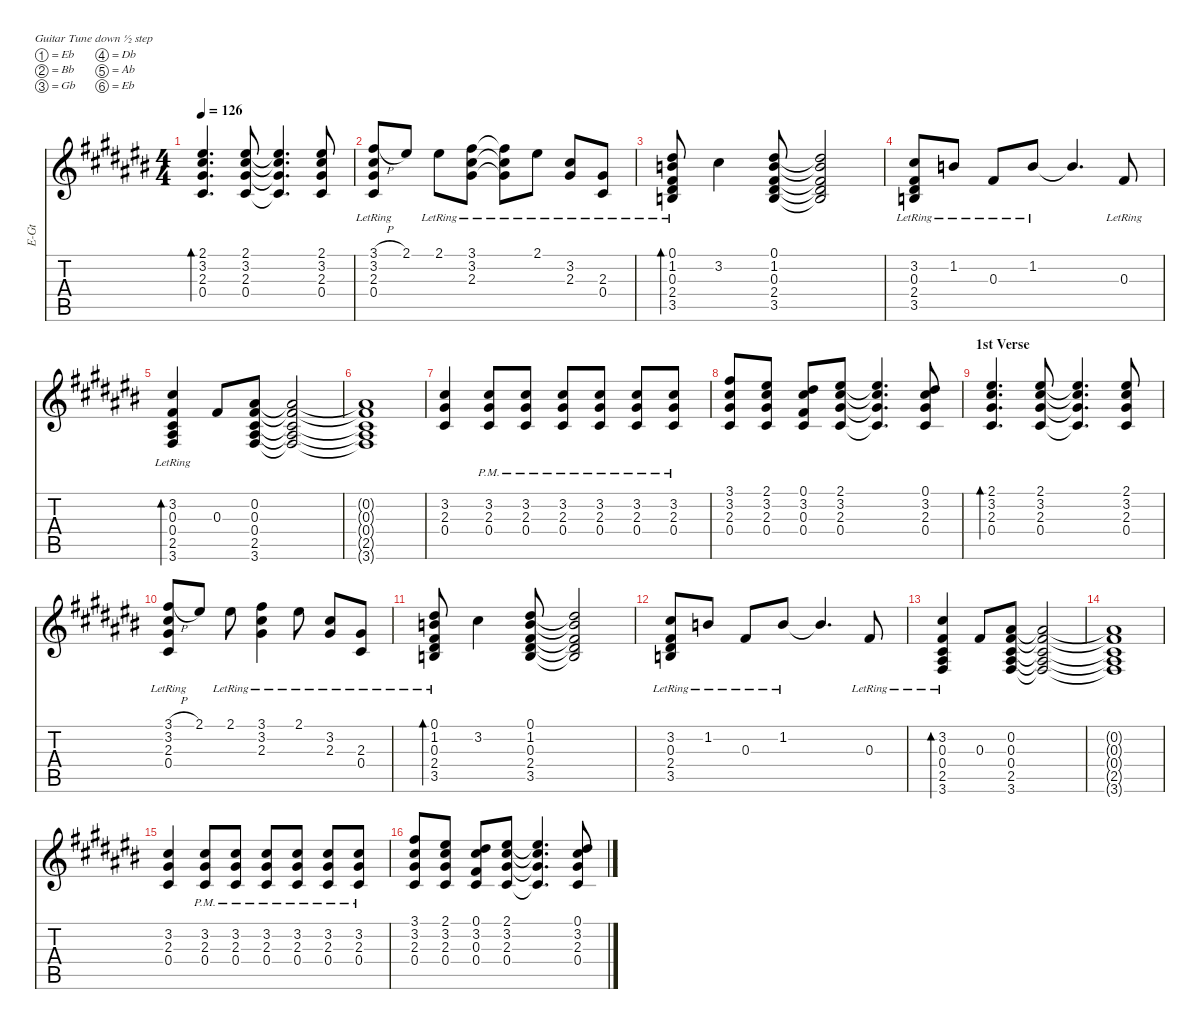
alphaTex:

\hideDynamics
\bracketExtendMode nobrackets
\otherSystemsTrackNameOrientation horizontal
\track ("Guitar 2 (Izzy)" "E-Gt") {defaultSystemsLayout 8 instrument distortionguitar}
\staff {score tabs}
\tuning (Eb4 Bb3 Gb3 Db3 Ab2 Eb2)
\ts (4 4)
\tempo 126
\clef g2
\ks c#
(2.1{acc #} 3.2{acc #} 2.3{acc #} 0.4{acc #}).4{d bd 60 dy f beam Up} (2.1{acc #} 3.2{acc #} 2.3{acc #} 0.4{acc #}).8{beam Up} (2.1{t acc #} 3.2{t acc #} 2.3{t acc #} 0.4{t acc #}).4{d beam Up} (2.1{acc #} 3.2{acc #} 2.3{acc #} 0.4{acc #}).8{beam Up} |
(3.1{h acc #} 3.2{lr acc #} 2.3{lr acc #} 0.4{lr acc #}).8{beam Up} 2.1{acc #}.8{beam Up} 2.1{lr acc #}.8{beam Down} (3.1{lr acc #} 3.2{acc #} 2.3{acc #}).8{beam Down} (3.1{lr t acc #} 3.2{lr t acc #} 2.3{lr t acc #}).8{beam Down} 2.1{lr acc #}.8{beam Down} (3.2{lr acc #} 2.3{lr acc #}).8{beam Up} (2.3{lr acc #} 0.4{lr acc #}).8{beam Up} |
(0.1{lr acc #} 1.2{acc forcenatural} 0.3{lr acc #} 2.4{lr acc #} 3.5{lr acc forcenatural}).8{bd 60 beam Up} 3.2{acc #}.4{beam Down} (0.1{acc #} 1.2{acc forcenatural} 0.3{acc #} 2.4{acc #} 3.5{acc forcenatural}).8{beam Up} (0.1{t acc #} 1.2{t acc forcenatural} 0.3{t acc #} 2.4{t acc #} 3.5{t acc forcenatural}).2{beam Up} |
(3.2{acc #} 0.3{lr acc #} 2.4{lr acc #} 3.5{lr acc forcenatural}).8{beam Up} 1.2{lr acc forcenatural}.8{beam Up} 0.3{lr acc #}.8{beam Up} 1.2{lr acc forcenatural}.8{beam Up} 1.2{t acc forcenatural}.4{d beam Up} 0.3{lr acc #}.8{beam Up} |
(3.2{lr acc #} 0.3{acc #} 0.4{lr acc #} 2.5{lr acc #} 3.6{lr acc #}).4{bd 60 beam Up} 0.3{acc #}.8{beam Up} (0.2{acc #} 0.3{acc #} 0.4{acc #} 2.5{acc #} 3.6{acc #}).8{beam Up} (0.2{t acc #} 0.3{t acc #} 0.4{t acc #} 2.5{t acc #} 3.6{t acc #}).2{beam Up} |
(0.2{t acc #} 0.3{t acc #} 0.4{t acc #} 2.5{t acc #} 3.6{t acc #}).1{beam Up} |
(3.2{acc #} 2.3{acc #} 0.4{acc #}).4{beam Up} (3.2{pm acc #} 2.3{pm acc #} 0.4{pm acc #}).8{beam Up} (3.2{pm acc #} 2.3{pm acc #} 0.4{pm acc #}).8{beam Up} (3.2{pm acc #} 2.3{pm acc #} 0.4{pm acc #}).8{beam Up} (3.2{pm acc #} 2.3{pm acc #} 0.4{pm acc #}).8{beam Up} (3.2{pm acc #} 2.3{pm acc #} 0.4{pm acc #}).8{beam Up} (3.2{pm acc #} 2.3{pm acc #} 0.4{pm acc #}).8{beam Up} |
(3.1{acc #} 3.2{acc #} 2.3{acc #} 0.4{acc #}).8{beam Up} (2.1{acc #} 3.2{acc #} 2.3{acc #} 0.4{acc #}).8{beam Up} (0.1{acc #} 3.2{acc #} 0.3{acc #} 0.4{acc #}).8{beam Up} (2.1{acc #} 3.2{acc #} 2.3{acc #} 0.4{acc #}).8{beam Up} (2.1{t acc #} 3.2{t acc #} 2.3{t acc #} 0.4{t acc #}).4{d beam Up} (0.1{acc #} 3.2{acc #} 2.3{acc #} 0.4{acc #}).8{beam Up} |
\section ("" "1st Verse")
(2.1{acc #} 3.2{acc #} 2.3{acc #} 0.4{acc #}).4{d bd 60 beam Up} (2.1{acc #} 3.2{acc #} 2.3{acc #} 0.4{acc #}).8{beam Up} (2.1{t acc #} 3.2{t acc #} 2.3{t acc #} 0.4{t acc #}).4{d beam Up} (2.1{acc #} 3.2{acc #} 2.3{acc #} 0.4{acc #}).8{beam Up} |
(3.1{h acc #} 3.2{lr acc #} 2.3{lr acc #} 0.4{lr acc #}).8{beam Up} 2.1{acc #}.8{beam Up} 2.1{lr acc #}.8{beam Down} (3.1{lr acc #} 3.2{acc #} 2.3{acc #}).4{beam Down} 2.1{lr acc #}.8{beam Down} (3.2{lr acc #} 2.3{lr acc #}).8{beam Up} (2.3{lr acc #} 0.4{lr acc #}).8{beam Up} |
(0.1{lr acc #} 1.2{acc forcenatural} 0.3{lr acc #} 2.4{lr acc #} 3.5{lr acc forcenatural}).8{bd 60 beam Up} 3.2{acc #}.4{beam Down} (0.1{acc #} 1.2{acc forcenatural} 0.3{acc #} 2.4{acc #} 3.5{acc forcenatural}).8{beam Up} (0.1{t acc #} 1.2{t acc forcenatural} 0.3{t acc #} 2.4{t acc #} 3.5{t acc forcenatural}).2{beam Up} |
(3.2{acc #} 0.3{lr acc #} 2.4{lr acc #} 3.5{lr acc forcenatural}).8{beam Up} 1.2{lr acc forcenatural}.8{beam Up} 0.3{lr acc #}.8{beam Up} 1.2{lr acc forcenatural}.8{beam Up} 1.2{t acc forcenatural}.4{d beam Up} 0.3{lr acc #}.8{beam Up} |
(3.2{lr acc #} 0.3{acc #} 0.4{lr acc #} 2.5{lr acc #} 3.6{lr acc #}).4{bd 60 beam Up} 0.3{acc #}.8{beam Up} (0.2{acc #} 0.3{acc #} 0.4{acc #} 2.5{acc #} 3.6{acc #}).8{beam Up} (0.2{t acc #} 0.3{t acc #} 0.4{t acc #} 2.5{t acc #} 3.6{t acc #}).2{beam Up} |
(0.2{t acc #} 0.3{t acc #} 0.4{t acc #} 2.5{t acc #} 3.6{t acc #}).1{beam Up} |
(3.2{acc #} 2.3{acc #} 0.4{acc #}).4{beam Up} (3.2{pm acc #} 2.3{pm acc #} 0.4{pm acc #}).8{beam Up} (3.2{pm acc #} 2.3{pm acc #} 0.4{pm acc #}).8{beam Up} (3.2{pm acc #} 2.3{pm acc #} 0.4{pm acc #}).8{beam Up} (3.2{pm acc #} 2.3{pm acc #} 0.4{pm acc #}).8{beam Up} (3.2{pm acc #} 2.3{pm acc #} 0.4{pm acc #}).8{beam Up} (3.2{pm acc #} 2.3{pm acc #} 0.4{pm acc #}).8{beam Up} |
(3.1{acc #} 3.2{acc #} 2.3{acc #} 0.4{acc #}).8{beam Up} (2.1{acc #} 3.2{acc #} 2.3{acc #} 0.4{acc #}).8{beam Up} (0.1{acc #} 3.2{acc #} 0.3{acc #} 0.4{acc #}).8{beam Up} (2.1{acc #} 3.2{acc #} 2.3{acc #} 0.4{acc #}).8{beam Up} (2.1{t acc #} 3.2{t acc #} 2.3{t acc #} 0.4{t acc #}).4{d beam Up} (0.1{acc #} 3.2{acc #} 2.3{acc #} 0.4{acc #}).8{beam Up}
